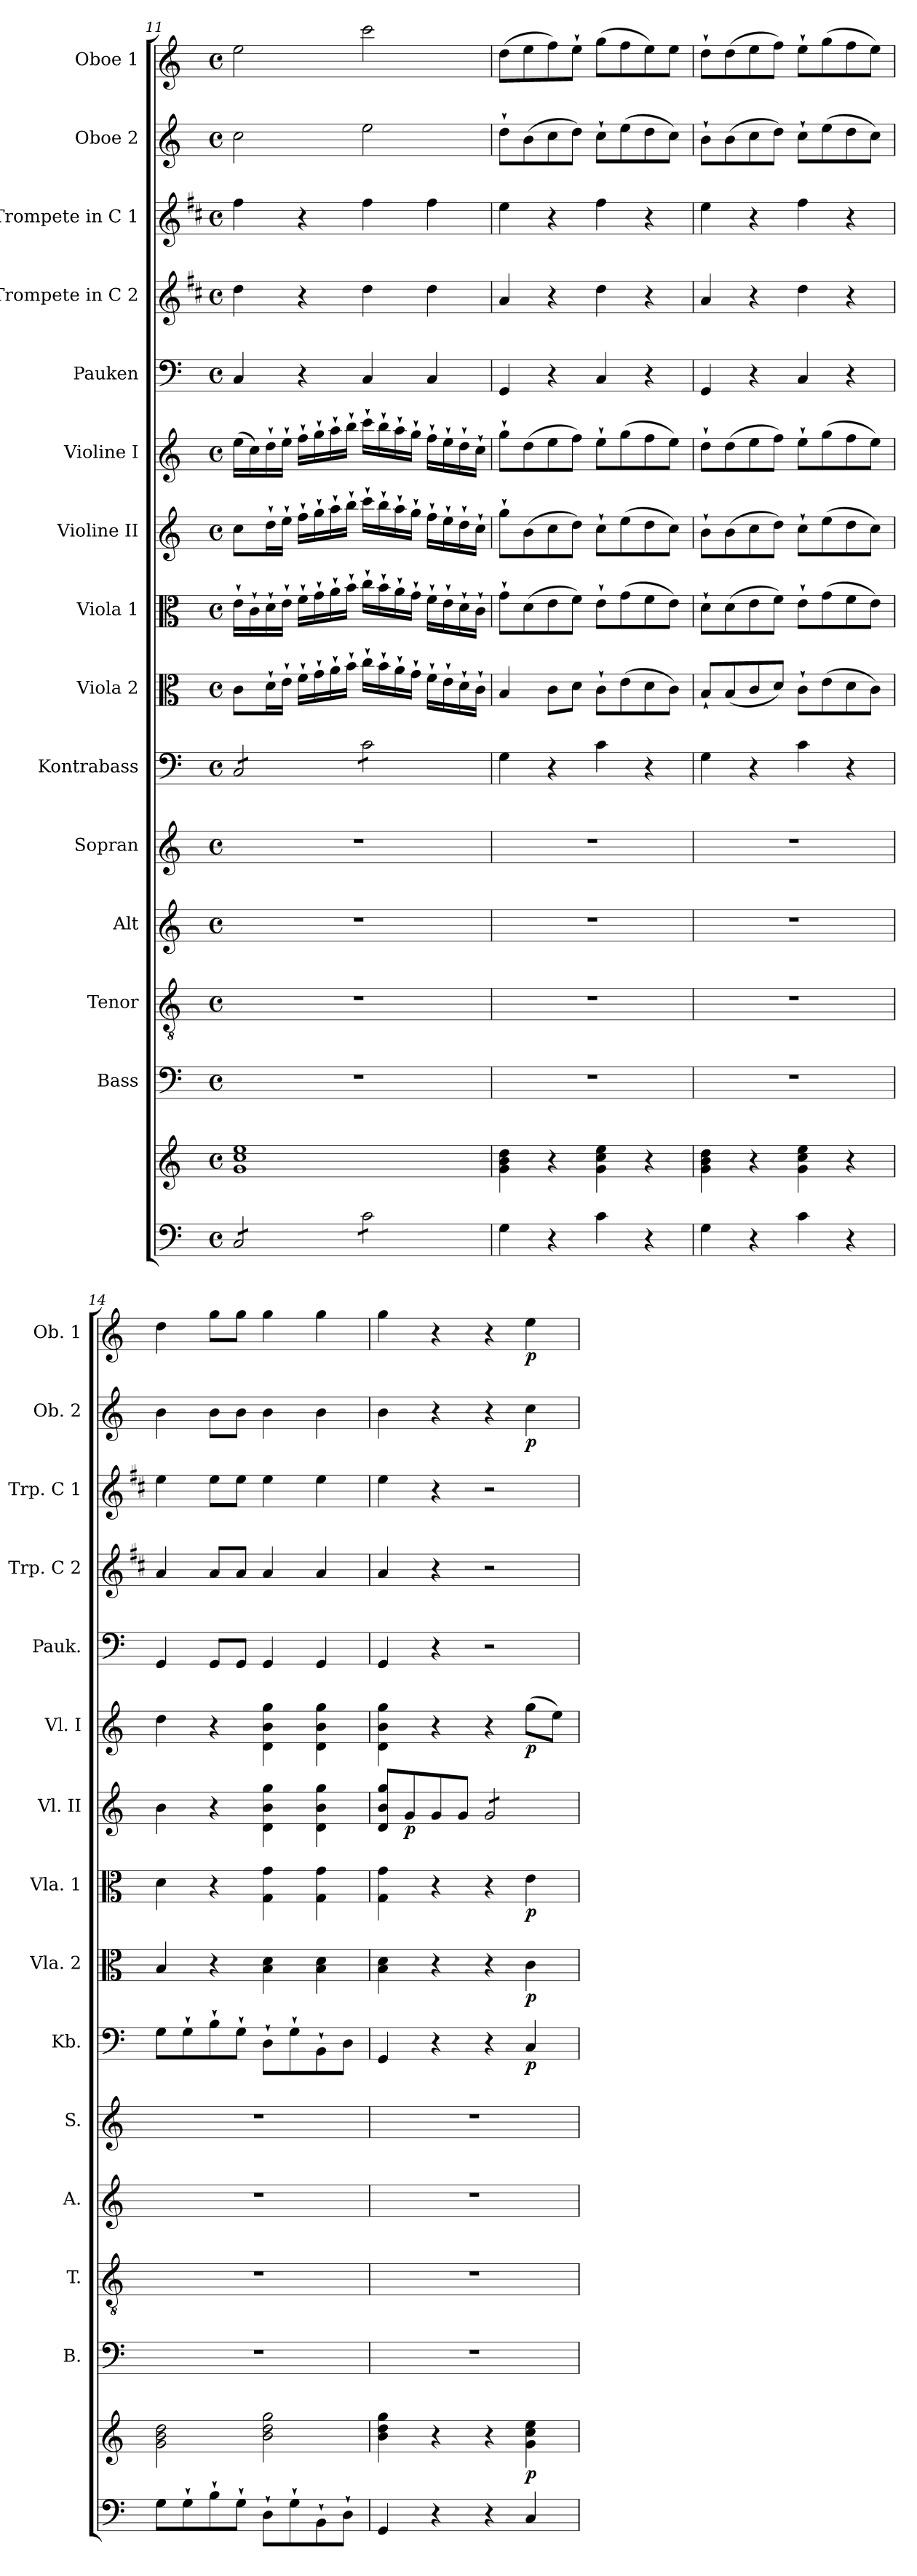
**kern	**kern	**dynam	**kern	**kern	**kern	**kern	**kern	**dynam	**kern	**dynam	**kern	**dynam	**kern	**dynam	**kern	**dynam	**kern	**kern	**kern	**kern	**dynam	**kern	**dynam
*part15	*part15	*part15	*part14	*part13	*part12	*part11	*part10	*part10	*part9	*part9	*part8	*part8	*part7	*part7	*part6	*part6	*part5	*part4	*part3	*part2	*part2	*part1	*part1
*staff16	*staff15	*staff15/16	*staff14	*staff13	*staff12	*staff11	*staff10	*staff10	*staff9	*staff9	*staff8	*staff8	*staff7	*staff7	*staff6	*staff6	*staff5	*staff4	*staff3	*staff2	*staff2	*staff1	*staff1
*	*	*	*I"Bass	*I"Tenor	*I"Alt	*I"Sopran	*I"Kontrabass	*	*I"Viola 2	*	*I"Viola 1	*	*I"Violine II	*	*I"Violine I	*	*I"Pauken	*I"Trompete in C 2	*I"Trompete in C 1	*I"Oboe 2	*	*I"Oboe 1	*
*	*	*	*I'B.	*I'T.	*I'A.	*I'S.	*I'Kb.	*	*I'Vla. 2	*	*I'Vla. 1	*	*I'Vl. II	*	*I'Vl. I	*	*I'Pauk.	*I'Trp. C 2	*I'Trp. C 1	*I'Ob. 2	*	*I'Ob. 1	*
!!LO:PB:g=z
*clefF4	*clefG2	*	*clefF4	*clefGv2	*clefG2	*clefG2	*clefF4	*	*clefC3	*	*clefC3	*	*clefG2	*	*clefG2	*	*clefF4	*clefG2	*clefG2	*clefG2	*	*clefG2	*
*	*	*	*	*	*	*	*ITrd7c12	*	*	*	*	*	*	*	*	*	*	*ITrd1c2	*ITrd1c2	*	*	*	*
*k[]	*k[]	*	*k[]	*k[]	*k[]	*k[]	*k[]	*	*k[]	*	*k[]	*	*k[]	*	*k[]	*	*k[]	*k[]	*k[]	*k[]	*	*k[]	*
*C:	*C:	*	*C:	*C:	*C:	*C:	*C:	*	*C:	*	*C:	*	*C:	*	*C:	*	*C:	*C:	*C:	*C:	*	*C:	*
*M4/4	*M4/4	*	*M4/4	*M4/4	*M4/4	*M4/4	*M4/4	*	*M4/4	*	*M4/4	*	*M4/4	*	*M4/4	*	*M4/4	*M4/4	*M4/4	*M4/4	*	*M4/4	*
*met(c)	*met(c)	*	*met(c)	*met(c)	*met(c)	*met(c)	*met(c)	*	*met(c)	*	*met(c)	*	*met(c)	*	*met(c)	*	*met(c)	*met(c)	*met(c)	*met(c)	*	*met(c)	*
=11	=11	=11	=11	=11	=11	=11	=11	=11	=11	=11	=11	=11	=11	=11	=11	=11	=11	=11	=11	=11	=11	=11	=11
*tremolo	*	*	*	*	*	*	*	*	*	*	*	*	*	*	*	*	*	*	*	*	*	*	*
*	*	*	*	*	*	*	*tremolo	*	*	*	*	*	*	*	*	*	*	*	*	*	*	*	*
8C/L	1g 1cc 1ee	.	1r	1r	1r	1r	8CC/L	.	8c\L	.	16e`>\LL	.	8cc\L	.	(>16ee\LL	.	4C/	4cc\	4ee\	2cc\	.	2ee\	.
.	.	.	.	.	.	.	.	.	.	.	16c`>\	.	.	.	16cc\)	.	.	.	.	.	.	.	.
8C/	.	.	.	.	.	.	8CC/	.	16d`>\L	.	16d`>\	.	16dd`>\L	.	16dd`>\	.	.	.	.	.	.	.	.
.	.	.	.	.	.	.	.	.	16e`>\JJ	.	16e`>\JJ	.	16ee`>\JJ	.	16ee`>\JJ	.	.	.	.	.	.	.	.
8C/	.	.	.	.	.	.	8CC/	.	16f`>\LL	.	16f`>\LL	.	16ff`>\LL	.	16ff`>\LL	.	4r	4r	4r	.	.	.	.
.	.	.	.	.	.	.	.	.	16g`>\	.	16g`>\	.	16gg`>\	.	16gg`>\	.	.	.	.	.	.	.	.
8C/J	.	.	.	.	.	.	8CC/J	.	16a`>\	.	16a`>\	.	16aa`>\	.	16aa`>\	.	.	.	.	.	.	.	.
.	.	.	.	.	.	.	.	.	16b`>\JJ	.	16b`>\JJ	.	16bb`>\JJ	.	16bb`>\JJ	.	.	.	.	.	.	.	.
8c\L	.	.	.	.	.	.	8C\L	.	16cc`>\LL	.	16cc`>\LL	.	16ccc`>\LL	.	16ccc`>\LL	.	4C/	4cc\	4ee\	2ee\	.	2ccc\	.
.	.	.	.	.	.	.	.	.	16b`>\	.	16b`>\	.	16bb`>\	.	16bb`>\	.	.	.	.	.	.	.	.
8c\	.	.	.	.	.	.	8C\	.	16a`>\	.	16a`>\	.	16aa`>\	.	16aa`>\	.	.	.	.	.	.	.	.
.	.	.	.	.	.	.	.	.	16g`>\JJ	.	16g`>\JJ	.	16gg`>\JJ	.	16gg`>\JJ	.	.	.	.	.	.	.	.
8c\	.	.	.	.	.	.	8C\	.	16f`>\LL	.	16f`>\LL	.	16ff`>\LL	.	16ff`>\LL	.	4C/	4cc\	4ee\	.	.	.	.
.	.	.	.	.	.	.	.	.	16e`>\	.	16e`>\	.	16ee`>\	.	16ee`>\	.	.	.	.	.	.	.	.
8c\J	.	.	.	.	.	.	8C\J	.	16d`>\	.	16d`>\	.	16dd`>\	.	16dd`>\	.	.	.	.	.	.	.	.
*	*	*	*	*	*	*	*Xtremolo	*	*	*	*	*	*	*	*	*	*	*	*	*	*	*	*
*Xtremolo	*	*	*	*	*	*	*	*	*	*	*	*	*	*	*	*	*	*	*	*	*	*	*
.	.	.	.	.	.	.	.	.	16c`>\JJ	.	16c`>\JJ	.	16cc`>\JJ	.	16cc`>\JJ	.	.	.	.	.	.	.	.
=12	=12	=12	=12	=12	=12	=12	=12	=12	=12	=12	=12	=12	=12	=12	=12	=12	=12	=12	=12	=12	=12	=12	=12
4G\	4g\ 4b\ 4dd\	.	1r	1r	1r	1r	4GG\	.	4B/	.	8g`>\L	.	8gg`>\L	.	8gg`>\L	.	4GG/	4g/	4dd\	8dd`>\L	.	(>8dd\L	.
.	.	.	.	.	.	.	.	.	.	.	(>8d\	.	(>8b\	.	(>8dd\	.	.	.	.	(>8b\	.	8ee\	.
4r	4r	.	.	.	.	.	4r	.	8c\L	.	8e\	.	8cc\	.	8ee\	.	4r	4r	4r	8cc\	.	8ff\)	.
.	.	.	.	.	.	.	.	.	8d\J	.	8f\J)	.	8dd\J)	.	8ff\J)	.	.	.	.	8dd\J)	.	8ee`>\J	.
4c\	4g\ 4cc\ 4ee\	.	.	.	.	.	4C\	.	8c`>\L	.	8e`>\L	.	8cc`>\L	.	8ee`>\L	.	4C/	4cc\	4ee\	8cc`>\L	.	(>8gg\L	.
.	.	.	.	.	.	.	.	.	(>8e\	.	(>8g\	.	(>8ee\	.	(>8gg\	.	.	.	.	(>8ee\	.	8ff\	.
4r	4r	.	.	.	.	.	4r	.	8d\	.	8f\	.	8dd\	.	8ff\	.	4r	4r	4r	8dd\	.	8ee\)	.
.	.	.	.	.	.	.	.	.	8c\J)	.	8e\J)	.	8cc\J)	.	8ee\J)	.	.	.	.	8cc\J)	.	8ee\J	.
=13	=13	=13	=13	=13	=13	=13	=13	=13	=13	=13	=13	=13	=13	=13	=13	=13	=13	=13	=13	=13	=13	=13	=13
4G\	4g\ 4b\ 4dd\	.	1r	1r	1r	1r	4GG\	.	8B`</L	.	8d`>\L	.	8b`>\L	.	8dd`>\L	.	4GG/	4g/	4dd\	8b`>\L	.	8dd`>\L	.
.	.	.	.	.	.	.	.	.	(<8B/	.	(>8d\	.	(>8b\	.	(>8dd\	.	.	.	.	(>8b\	.	(>8dd\	.
4r	4r	.	.	.	.	.	4r	.	8c/	.	8e\	.	8cc\	.	8ee\	.	4r	4r	4r	8cc\	.	8ee\	.
.	.	.	.	.	.	.	.	.	8d/J)	.	8f\J)	.	8dd\J)	.	8ff\J)	.	.	.	.	8dd\J)	.	8ff\J)	.
4c\	4g\ 4cc\ 4ee\	.	.	.	.	.	4C\	.	8c`>\L	.	8e`>\L	.	8cc`>\L	.	8ee`>\L	.	4C/	4cc\	4ee\	8cc`>\L	.	8ee`>\L	.
.	.	.	.	.	.	.	.	.	(>8e\	.	(>8g\	.	(>8ee\	.	(>8gg\	.	.	.	.	(>8ee\	.	(>8gg\	.
4r	4r	.	.	.	.	.	4r	.	8d\	.	8f\	.	8dd\	.	8ff\	.	4r	4r	4r	8dd\	.	8ff\	.
.	.	.	.	.	.	.	.	.	8c\J)	.	8e\J)	.	8cc\J)	.	8ee\J)	.	.	.	.	8cc\J)	.	8ee\J)	.
=14	=14	=14	=14	=14	=14	=14	=14	=14	=14	=14	=14	=14	=14	=14	=14	=14	=14	=14	=14	=14	=14	=14	=14
8G\L	2g\ 2b\ 2dd\	.	1r	1r	1r	1r	8GG\L	.	4B/	.	4d\	.	4b\	.	4dd\	.	4GG/	4g/	4dd\	4b\	.	4dd\	.
8G`>\	.	.	.	.	.	.	8GG`>\	.	.	.	.	.	.	.	.	.	.	.	.	.	.	.	.
8B`>\	.	.	.	.	.	.	8BB`>\	.	4r	.	4r	.	4r	.	4r	.	8GG/L	8g/L	8dd\L	8b\L	.	8gg\L	.
8G`>\J	.	.	.	.	.	.	8GG`>\J	.	.	.	.	.	.	.	.	.	8GG/J	8g/J	8dd\J	8b\J	.	8gg\J	.
8D`>\L	2b\ 2dd\ 2gg\	.	.	.	.	.	8DD`>\L	.	4B\ 4d\	.	4G\ 4g\	.	4d\ 4b\ 4gg\	.	4d\ 4b\ 4gg\	.	4GG/	4g/	4dd\	4b\	.	4gg\	.
8G`>\	.	.	.	.	.	.	8GG`>\	.	.	.	.	.	.	.	.	.	.	.	.	.	.	.	.
8BB`>\	.	.	.	.	.	.	8BBB`>\	.	4B\ 4d\	.	4G\ 4g\	.	4d\ 4b\ 4gg\	.	4d\ 4b\ 4gg\	.	4GG/	4g/	4dd\	4b\	.	4gg\	.
8D`>\J	.	.	.	.	.	.	8DD\J	.	.	.	.	.	.	.	.	.	.	.	.	.	.	.	.
=15	=15	=15	=15	=15	=15	=15	=15	=15	=15	=15	=15	=15	=15	=15	=15	=15	=15	=15	=15	=15	=15	=15	=15
4GG/	4b\ 4dd\ 4gg\	.	1r	1r	1r	1r	4GGG/	.	4B\ 4d\	.	4G\ 4g\	.	8d/ 8b/ 8gg/L	.	4d\ 4b\ 4gg\	.	4GG/	4g/	4dd\	4b\	.	4gg\	.
!	!	!	!	!	!	!	!	!	!	!	!	!	!	!LO:DY:b	!	!	!	!	!	!	!	!	!
.	.	.	.	.	.	.	.	.	.	.	.	.	8g/	p	.	.	.	.	.	.	.	.	.
4r	4r	.	.	.	.	.	4r	.	4r	.	4r	.	8g/	.	4r	.	4r	4r	4r	4r	.	4r	.
.	.	.	.	.	.	.	.	.	.	.	.	.	8g/J	.	.	.	.	.	.	.	.	.	.
*	*	*	*	*	*	*	*	*	*	*	*	*	*tremolo	*	*	*	*	*	*	*	*	*	*
4r	4r	.	.	.	.	.	4r	.	4r	.	4r	.	8g/L	.	4r	.	2r	2r	2r	4r	.	4r	.
.	.	.	.	.	.	.	.	.	.	.	.	.	8g/	.	.	.	.	.	.	.	.	.	.
!	!	!LO:DY:b	!	!	!	!	!	!LO:DY:b	!	!LO:DY:b	!	!LO:DY:b	!	!	!	!LO:DY:b	!	!	!	!	!LO:DY:b	!	!LO:DY:b
4C/	4g\ 4cc\ 4ee\	p	.	.	.	.	4CC/	p	4c\	p	4e\	p	8g/	.	(>8gg\L	p	.	.	.	4cc\	p	4ee\	p
.	.	.	.	.	.	.	.	.	.	.	.	.	8g/J	.	8ee\J)	.	.	.	.	.	.	.	.
*	*	*	*	*	*	*	*	*	*	*	*	*	*Xtremolo	*	*	*	*	*	*	*	*	*	*
=	=	=	=	=	=	=	=	=	=	=	=	=	=	=	=	=	=	=	=	=	=	=	=
*-	*-	*-	*-	*-	*-	*-	*-	*-	*-	*-	*-	*-	*-	*-	*-	*-	*-	*-	*-	*-	*-	*-	*-
